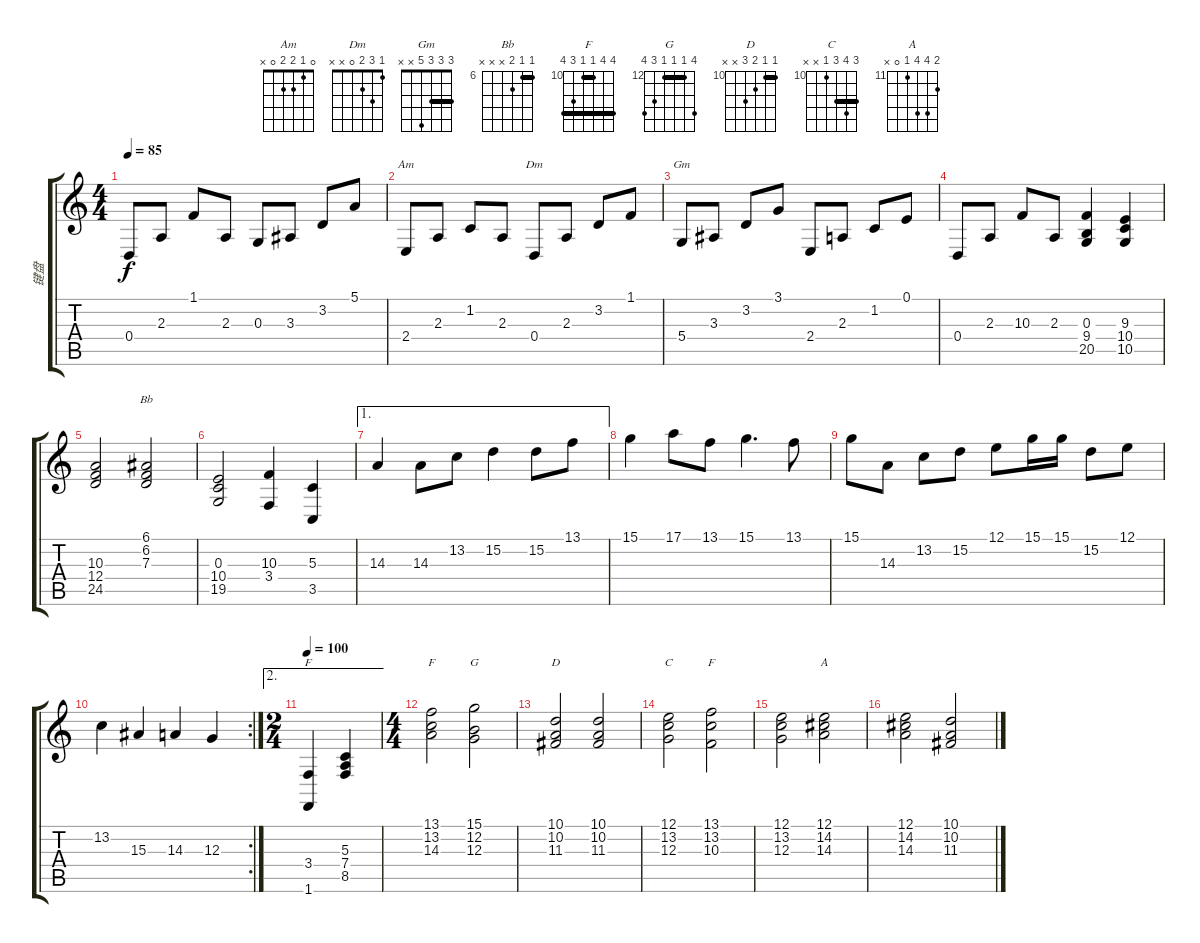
\track ("键盘" "键盘") {instrument stringensemble1}
\staff {score tabs}
\tuning (E4 B3 G3 D3 A2 E2) {hide}
\chord ("Am" 0 1 2 2 0 x)
\chord ("Dm" 1 3 2 0 x x)
\chord ("Gm" 3 3 3 5 x x) {barre 3}
\chord ("Bb" 6 6 7 x x x) {firstfret 6 barre 6}
\chord ("F" 1 1 2 3 3 1) {barre 1}
\chord ("F" 13 13 14 15 15 13) {firstfret 13 barre 13}
\chord ("G" 15 12 12 12 14 15) {firstfret 12 barre 12}
\chord ("D" 10 10 11 12 x x) {firstfret 10 barre 10}
\chord ("C" 12 13 12 10 x x) {firstfret 10 barre 12}
\chord ("F" 13 13 10 10 12 13) {firstfret 10 barre (10 13)}
\chord ("A" 12 14 14 11 0 x) {firstfret 11}
\ts (4 4)
\tempo 85
\clef g2
\ks c
0.4.8{dy f} 2.3.8 1.1.8 2.3.8 0.3.8 3.3.8 3.2.8 5.1.8 |
2.4.8{ch "Am"} 2.3.8 1.2.8 2.3.8 0.4.8{ch "Dm"} 2.3.8 3.2.8 1.1.8 |
5.4.8{ch "Gm"} 3.3.8 3.2.8 3.1.8 2.4.8 2.3.8 1.2.8 0.1.8 |
0.4.8 2.3.8 10.3.8 2.3.8 (0.3 9.4 20.5).4 (9.3 10.4 10.5).4 |
(10.3 12.4 24.5).2 (6.1 6.2 7.3).2{ch "Bb"} |
(0.3 10.4 19.5).2 (10.3 3.4).4 (5.3 3.5).4 |
\ae 1
14.3.4{instrument stringensemble1} 14.3.8 13.2.8 15.2.4 15.2.8 13.1.8 |
15.1.4 17.1.8 13.1.8 15.1.4{d} 13.1.8 |
15.1.8 14.3.8 13.2.8 15.2.8 12.1.8 15.1.16 15.1.16 15.2.8 12.1.8 |
\rc 2
13.2.4 15.3.4 14.3.4 12.3.4 |
\ae 2
\ts (2 4)
\tempo 100
(3.4 1.6).4{ch "F"} (5.3 7.4 8.5).4 |
\ts (4 4)
(13.1 13.2 14.3).2{ch "F" instrument stringensemble1} (15.1 12.2 12.3).2{ch "G"} |
(10.1 10.2 11.3).2{ch "D"} (10.1 10.2 11.3).2 |
(12.1 13.2 12.3).2{ch "C"} (13.1 13.2 10.3).2{ch "F"} |
(12.1 13.2 12.3).2 (12.1 14.2 14.3).2{ch "A"} |
(12.1 14.2 14.3).2 (10.1 10.2 11.3).2
